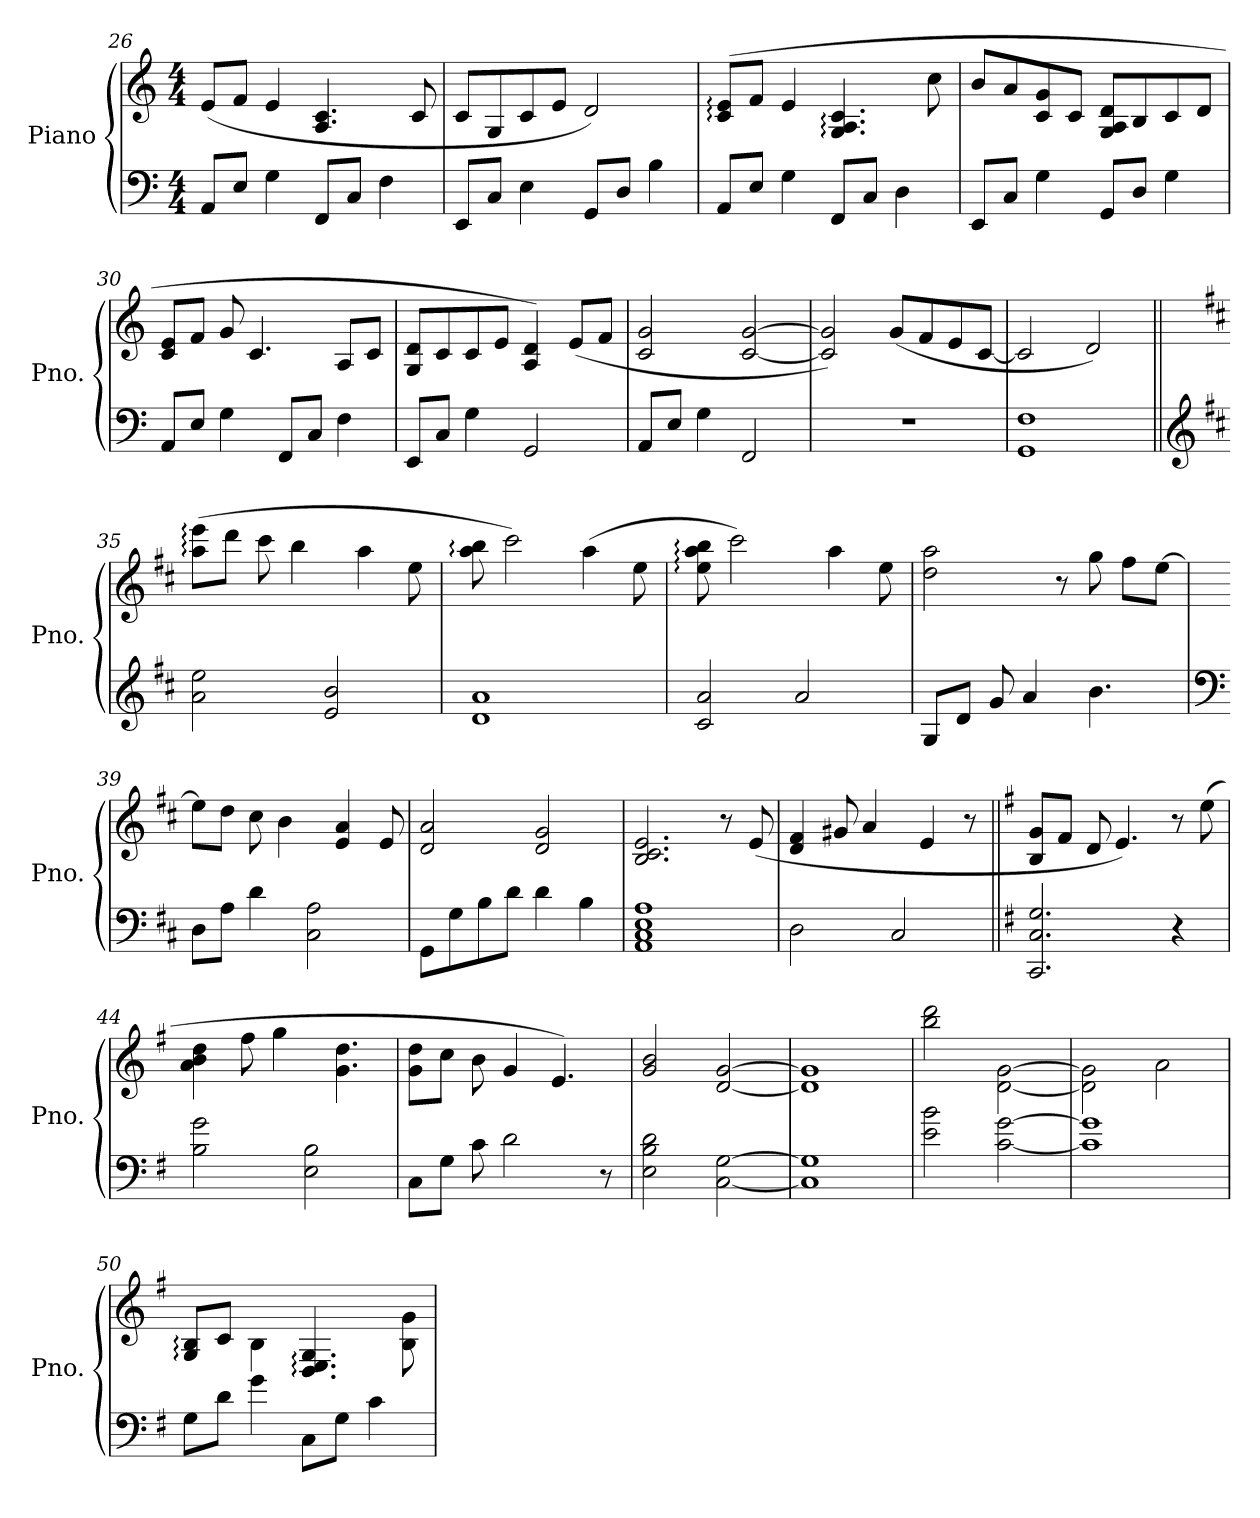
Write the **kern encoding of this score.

**kern	**kern
*part1	*part1
*staff2	*staff1
*I"Piano	*
*I'Pno.	*
!!LO:PB:g=z
*clefF4	*clefG2
*k[]	*k[]
*C:	*C:
*M4/4	*M4/4
=26	=26
8AAi/L	(8ei/L
8Ei/J	8fi/J
4Gi\	4ei/
8FFi/L	4.Ai/ 4.ci
8Ci/J	.
4Fi\	.
.	8ci/
=27	=27
8EEi/L	8ci/L
8Ci/J	8Gi/
4Ei\	8ci/
.	8ei/J
8GGi/L	2di/)
8Di/J	.
4Bi\	.
=28	=28
8AAi/L	(8ci/: 8ei:L
8Ei/J	8fi/J
4Gi\	4ei/
8FFi/L	4.Gi/: 4.Ai: 4.ci:
8Ci/J	.
4Di\	.
.	8cci\
=29	=29
8EEi/L	8bi/L
8Ci/J	8ai/
4Gi\	8ci/ 8gi
.	8ci/J
8GGi/L	8Gi/ 8Ai 8diL
8Di/J	8Bi/
4Gi\	8ci/
.	8di/J
!!LO:LB:g=z
=30	=30
8AAi/L	8ci/ 8eiL
8Ei/J	8fi/J
4Gi\	8gi/
.	4.ci/
8FFi/L	.
8Ci/J	.
4Fi\	8Ai/L
.	8ci/J
=31	=31
8EEi/L	8Gi/ 8diL
8Ci/J	8ci/
4Gi\	8ci/
.	8ei/J
2GGi/	4Ai/ 4di)
.	(8ei/L
.	8fi/J
=32	=32
8AAi/L	2ci/ 2gi
8Ei/J	.
4Gi\	.
2FFi/	[2ci/ [2gi
=33	=33
1r	2ci/] 2gi])
.	(8gi/L
.	8fi/
.	8ei/
.	[8ci/J
=34	=34
1GGi 1Fi	2ci/]
.	2di/)
!!LO:LB:g=z
=35||	=35||
*clefG2	*
*k[f#c#]	*k[f#c#]
*D:	*D:
2ai\ 2eei	(8aai\: 8eeei:L
.	8dddi\J
.	8ccc#i\
.	4bbi\
2ei/ 2bi	.
.	4aai\
.	8eei\
=36	=36
1di 1ai	8aai\: 8bbi:
.	2ccc#i\)
.	(4aai\
.	8eei\
=37	=37
2c#i/ 2ai	8eei\: 8aai: 8bbi:
.	2ccc#i\)
2ai/	.
.	4aai\
.	8eei\
=38	=38
8Gi/L	2ddi\ 2aai
8di/J	.
8gi/	.
4ai/	.
.	8r
4.bi\	8ggi\
.	8ff#i\L
.	[8eei\J
=39	=39
*clefF4	*
8Di\L	8eei\L]
8Ai\J	8ddi\J
4di\	8cc#i\
.	4bi\
2C#i\ 2Ai	.
.	4ei/ 4ai
.	8ei/
!!LO:LB:g=z
=40	=40
8GGi\L	2di/ 2ai
8Gi\	.
8Bi\	.
8di\J	.
4di\	2di/ 2gi
4Bi\	.
=41	=41
1AAi 1C#i 1Ei 1Ai	2.Bi/ 2.c#i 2.ei
.	8r
.	(8ei/
=42	=42
2Di\	4di/ 4f#i
.	8g#Xi/
.	4ai/
2C#i/	.
.	4ei/
.	8r
=43||	=43||
*k[f#]	*k[f#]
*G:	*G:
2.CCi/ 2.Ci 2.Gi	8Bi/ 8giL
.	8f#i/J
.	8di/
.	4.ei/)
4r	8r
.	(8eei\
=44	=44
2Bi\ 2gi	4ai\ 4bi 4ddi
.	8ff#i\
.	4ggi\
2Ei\ 2Bi	.
.	4.gi\ 4.ddi
!!LO:LB:g=z
=45	=45
8Ci\L	8gi\ 8ddiL
8Gi\J	8cci\J
8ci\	8bi\
2di\	4gi/
.	4.ei/)
8r	.
=46	=46
2Ei\ 2Bi 2di	2gi/ 2bi
[2Ci\ [2Gi	[2di/ [2gi
=47	=47
1Ci] 1Gi]	1di] 1gi]
=48	=48
2ei\ 2bi	2bbi\ 2dddi
*X8va	*
*	*8va
[2ci\ [2gi	[2ddi\ [2ggi
=49	=49
1ci] 1gi]	2ddi\] 2ggi]
.	2aai\
=50	=50
8Gi\L	8gi/: 8bi:L
8di\J	8cci/J
4gi\	4bi\
8Ci\L	4.di/: 4.ei: 4.gi:
8Gi\J	.
4ci\	.
.	8bi\ 8ggi
=	=
*-	*-
